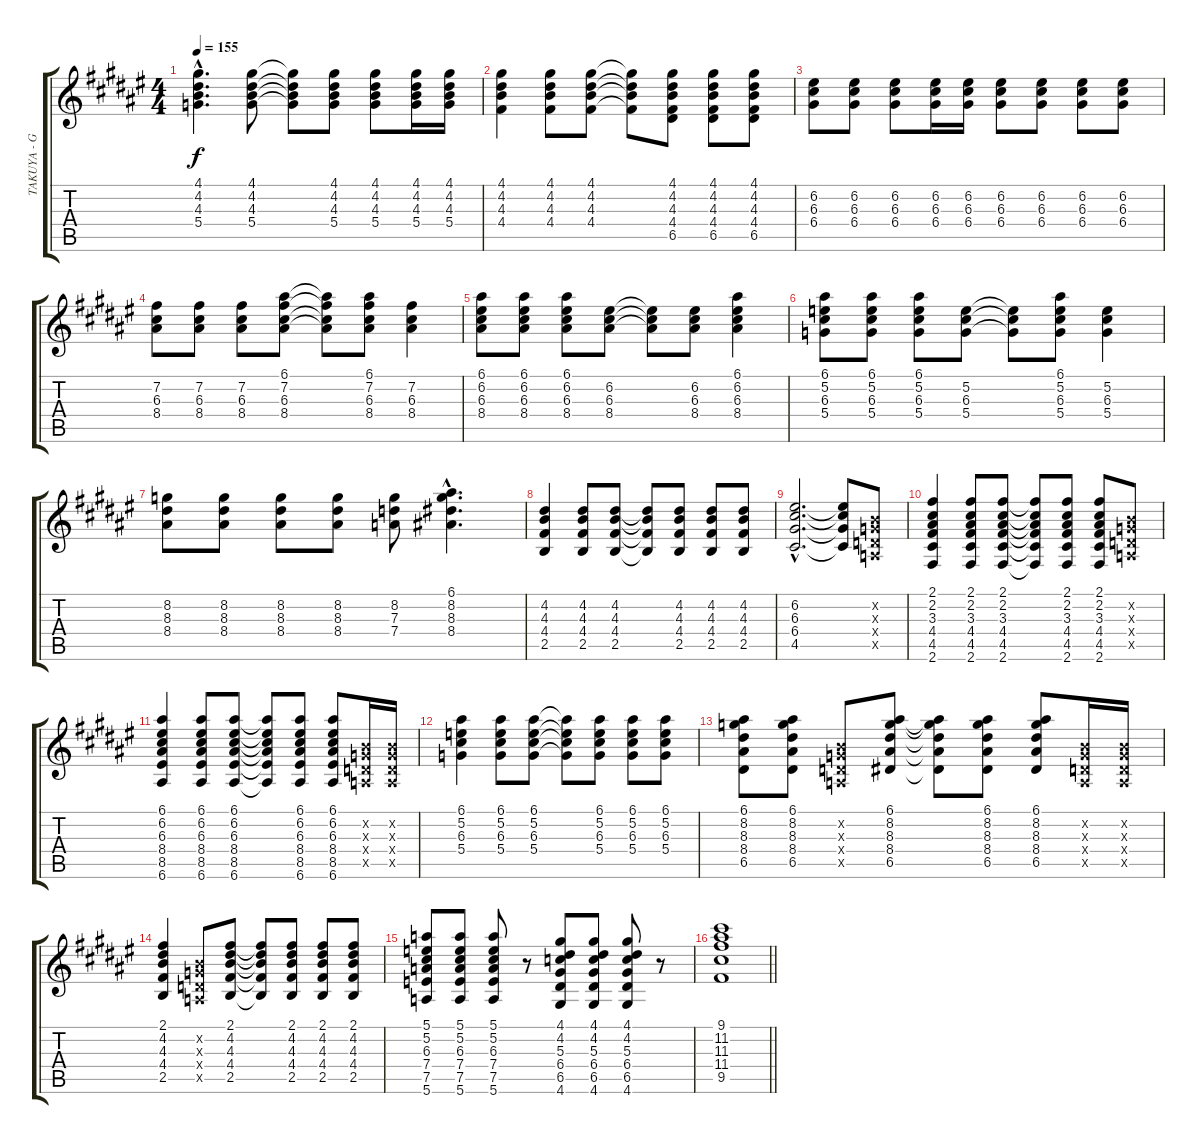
\track ("TAKUYA - Guitar 1" "TAKUYA - G") {instrument overdrivenguitar}
\staff {score tabs}
\tuning (E4 B3 G3 D3 A2 E2) {hide}
\ts (4 4)
\tempo 155
\clef g2
\ks f#
(4.1{hac} 4.2{hac} 4.3{hac} 5.4{hac}).4{d dy f} (4.1 4.2 4.3 5.4).8 (4.1{t} 4.2{t} 4.3{t} 5.4{t}).8 (4.1 4.2 4.3 5.4).8 (4.1 4.2 4.3 5.4).8 (4.1 4.2 4.3 5.4).16 (4.1 4.2 4.3 5.4).16 |
(4.1 4.2 4.3 4.4).4 (4.1 4.2 4.3 4.4).8 (4.1 4.2 4.3 4.4).8 (4.1{t} 4.2{t} 4.3{t} 4.4{t}).8 (4.1 4.2 4.3 4.4 6.5).8 (4.1 4.2 4.3 4.4 6.5).8 (4.1 4.2 4.3 4.4 6.5).8 |
(6.2 6.3 6.4).8 (6.2 6.3 6.4).8 (6.2 6.3 6.4).8 (6.2 6.3 6.4).16 (6.2 6.3 6.4).16 (6.2 6.3 6.4).8 (6.2 6.3 6.4).8 (6.2 6.3 6.4).8 (6.2 6.3 6.4).8 |
(7.2 6.3 8.4).8 (7.2 6.3 8.4).8 (7.2 6.3 8.4).8 (6.1 7.2 6.3 8.4).8 (6.1{t} 7.2{t} 6.3{t} 8.4{t}).8 (6.1 7.2 6.3 8.4).8 (7.2 6.3 8.4).4 |
(6.1 6.2 6.3 8.4).8 (6.1 6.2 6.3 8.4).8 (6.1 6.2 6.3 8.4).8 (6.2 6.3 8.4).8 (6.2{t} 6.3{t} 8.4{t}).8 (6.2 6.3 8.4).8 (6.1 6.2 6.3 8.4).4 |
(6.1 5.2 6.3 5.4).8 (6.1 5.2 6.3 5.4).8 (6.1 5.2 6.3 5.4).8 (5.2 6.3 5.4).8 (5.2{t} 6.3{t} 5.4{t}).8 (6.1 5.2 6.3 5.4).8 (5.2 6.3 5.4).4 |
(8.2 8.3 8.4).8 (8.2 8.3 8.4).8 (8.2 8.3 8.4).8 (8.2 8.3 8.4).8 (8.2 7.3 7.4).8 (6.1{hac} 8.2{hac} 8.3{hac} 8.4{hac}).4{d} |
(4.2 4.3 4.4 2.5).4 (4.2 4.3 4.4 2.5).8 (4.2 4.3 4.4 2.5).8 (4.2{t} 4.3{t} 4.4{t} 2.5{t}).8 (4.2 4.3 4.4 2.5).8 (4.2 4.3 4.4 2.5).8 (4.2 4.3 4.4 2.5).8 |
(6.2{hac} 6.3{hac} 6.4{hac} 4.5{hac}).2{d} (6.2{t} 6.3{t} 6.4{t} 4.5{t}).8 (0.2{x} 0.3{x} 0.4{x} 0.5{x}).8 |
(2.1 2.2 3.3 4.4 4.5 2.6).4 (2.1 2.2 3.3 4.4 4.5 2.6).8 (2.1 2.2 3.3 4.4 4.5 2.6).8 (2.1{t} 2.2{t} 3.3{t} 4.4{t} 4.5{t} 2.6{t}).8 (2.1 2.2 3.3 4.4 4.5 2.6).8 (2.1 2.2 3.3 4.4 4.5 2.6).8 (0.2{x} 0.3{x} 0.4{x} 0.5{x}).8 |
(6.1 6.2 6.3 8.4 8.5 6.6).4 (6.1 6.2 6.3 8.4 8.5 6.6).8 (6.1 6.2 6.3 8.4 8.5 6.6).8 (6.1{t} 6.2{t} 6.3{t} 8.4{t} 8.5{t} 6.6{t}).8 (6.1 6.2 6.3 8.4 8.5 6.6).8 (6.1 6.2 6.3 8.4 8.5 6.6).8 (0.2{x} 0.3{x} 0.4{x} 0.5{x}).16 (0.2{x} 0.3{x} 0.4{x} 0.5{x}).16 |
(6.1 5.2 6.3 5.4).4 (6.1 5.2 6.3 5.4).8 (6.1 5.2 6.3 5.4).8 (6.1{t} 5.2{t} 6.3{t} 5.4{t}).8 (6.1 5.2 6.3 5.4).8 (6.1 5.2 6.3 5.4).8 (6.1 5.2 6.3 5.4).8 |
(6.1 8.2 8.3 8.4 6.5).8 (6.1 8.2 8.3 8.4 6.5).8 (0.2{x} 0.3{x} 0.4{x} 0.5{x}).8 (6.1 8.2 8.3 8.4 6.5).8 (6.1{t} 8.2{t} 8.3{t} 8.4{t} 6.5{t}).8 (6.1 8.2 8.3 8.4 6.5).8 (6.1 8.2 8.3 8.4 6.5).8 (0.2{x} 0.3{x} 0.4{x} 0.5{x}).16 (0.2{x} 0.3{x} 0.4{x} 0.5{x}).16 |
(2.1 4.2 4.3 4.4 2.5).4 (0.2{x} 0.3{x} 0.4{x} 0.5{x}).8 (2.1 4.2 4.3 4.4 2.5).8 (2.1{t} 4.2{t} 4.3{t} 4.4{t} 2.5{t}).8 (2.1 4.2 4.3 4.4 2.5).8 (2.1 4.2 4.3 4.4 2.5).8 (2.1 4.2 4.3 4.4 2.5).8 |
(5.1 5.2 6.3 7.4 7.5 5.6).8 (5.1 5.2 6.3 7.4 7.5 5.6).8 (5.1 5.2 6.3 7.4 7.5 5.6).8 r.8 (4.1 4.2 5.3 6.4 6.5 4.6).8 (4.1 4.2 5.3 6.4 6.5 4.6).8 (4.1 4.2 5.3 6.4 6.5 4.6).8 r.8 |
\barLineRight lightlight
(9.1 11.2 11.3 11.4 9.5).1
